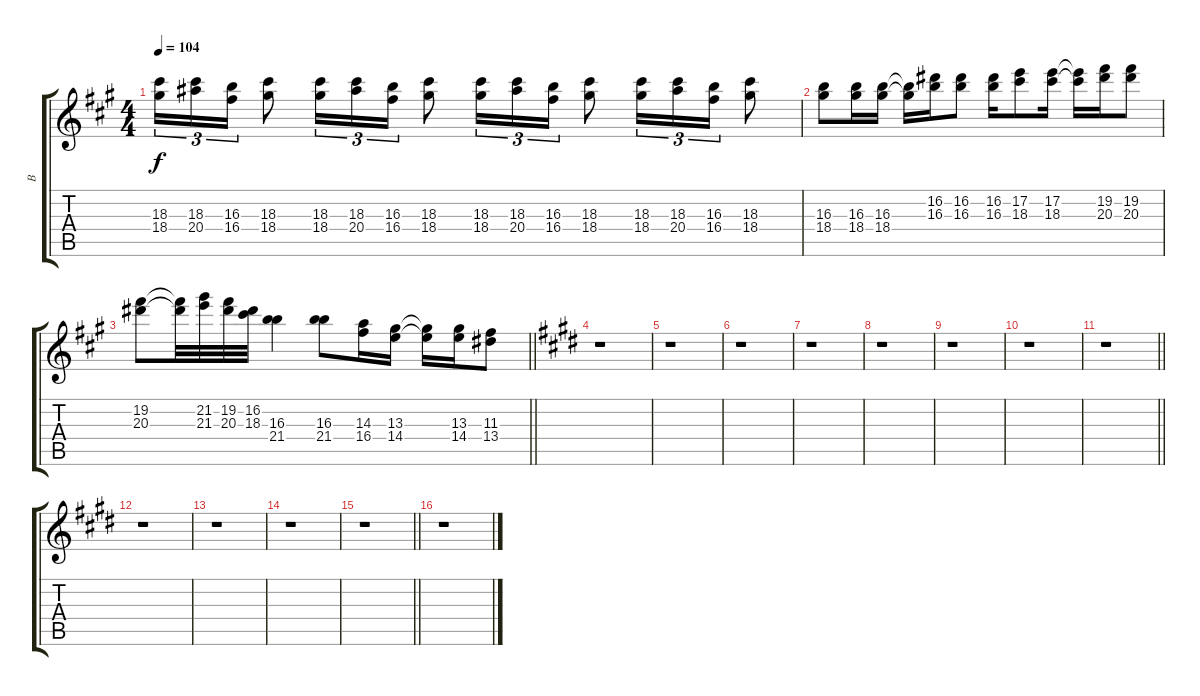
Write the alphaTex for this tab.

\track ("B" "B") {instrument electricguitarjazz}
\staff {score tabs}
\tuning (E4 B3 G3 D3 A2 E2) {hide}
\ts (4 4)
\tempo 104
\clef g2
\ks a
(18.3 18.4).16{tu (3 2) dy f} (18.3 20.4).16{tu (3 2)} (16.3 16.4).16{tu (3 2)} (18.3 18.4).8 (18.3 18.4).16{tu (3 2)} (18.3 20.4).16{tu (3 2)} (16.3 16.4).16{tu (3 2)} (18.3 18.4).8 (18.3 18.4).16{tu (3 2)} (18.3 20.4).16{tu (3 2)} (16.3 16.4).16{tu (3 2)} (18.3 18.4).8 (18.3 18.4).16{tu (3 2)} (18.3 20.4).16{tu (3 2)} (16.3 16.4).16{tu (3 2)} (18.3 18.4).8 |
(16.3 18.4).8 (16.3 18.4).16 (16.3 18.4).16 (16.3{t} 18.4{t}).16 (16.2 16.3).16 (16.2 16.3).8 (16.2 16.3).16 (17.2 18.3).8 (17.2 18.3).16 (17.2{t} 18.3{t}).16 (19.2 20.3).16 (19.2 20.3).8 |
\barLineRight lightlight
(19.2 20.3).8 (19.2{t} 20.3{t}).32 (21.2 21.3).32 (19.2 20.3).32 (16.2 18.3).32 (16.3 21.4).4 (16.3 21.4).8 (14.3 16.4).16 (13.3 14.4).16 (13.3{t} 14.4{t}).16 (13.3 14.4).16 (11.3 13.4).8 |
\ks e
r.1 |
\ks c#minor
r.1 |
\ks e
r.1 |
\ks c#minor
r.1 |
\ks e
r.1 |
\ks c#minor
r.1 |
\ks e
r.1 |
\barLineRight lightlight
\ks c#minor
r.1 |
\ks e
r.1 |
\ks c#minor
r.1 |
\ks e
r.1 |
\barLineRight lightlight
\ks c#minor
r.1 |
\ks e
r.1
